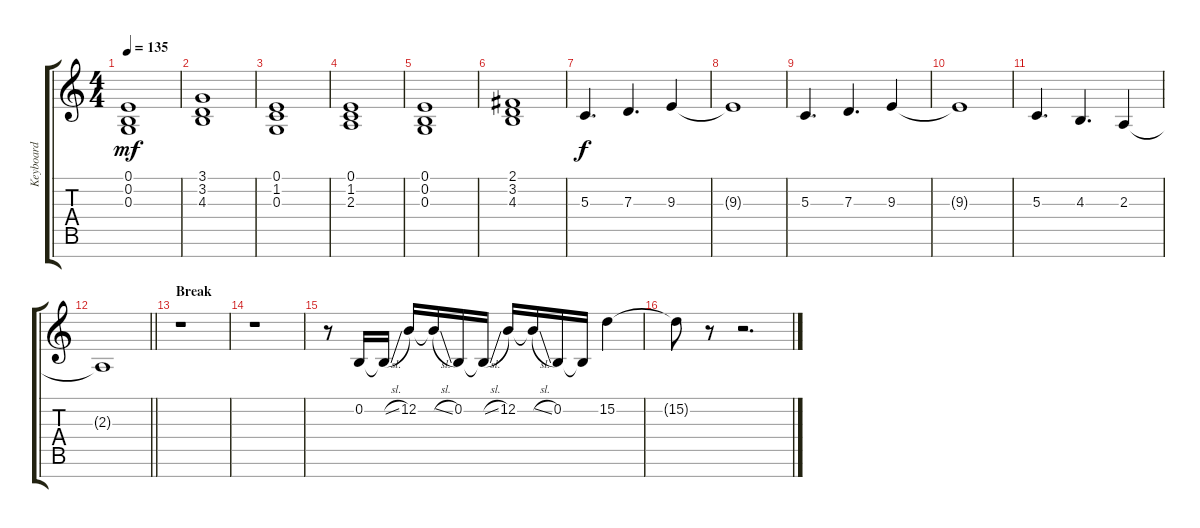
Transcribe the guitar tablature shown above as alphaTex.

\track ("Keyboard" "Keyboard") {instrument stringensemble1}
\staff {score tabs}
\tuning (E4 B3 G3 D3 A2 E2 B1) {hide}
\ts (4 4)
\tempo 135
\clef g2
\ks c
(0.1 0.2 0.3).1{dy mf} |
(3.1 3.2 4.3).1 |
(0.1 1.2 0.3).1 |
(0.1 1.2 2.3).1 |
(0.1 0.2 0.3).1 |
(2.1 3.2 4.3).1 |
5.3.4{d dy f} 7.3.4{d} 9.3.4 |
9.3{t}.1 |
5.3.4{d} 7.3.4{d} 9.3.4 |
9.3{t}.1 |
5.3.4{d} 4.3.4{d} 2.3.4 |
\barLineRight lightlight
2.3{t}.1 |
\section ("" "Break")
r.1{instrument lead2sawtooth} |
r.1 |
r.8 0.2.16 0.2{sl t}.16 12.2.16 12.2{sl t}.16 0.2.16 0.2{sl t}.16 12.2.16 12.2{sl t}.16 0.2.16 0.2{t}.16 15.2.4 |
15.2{t}.8 r.8 r.2{d}
